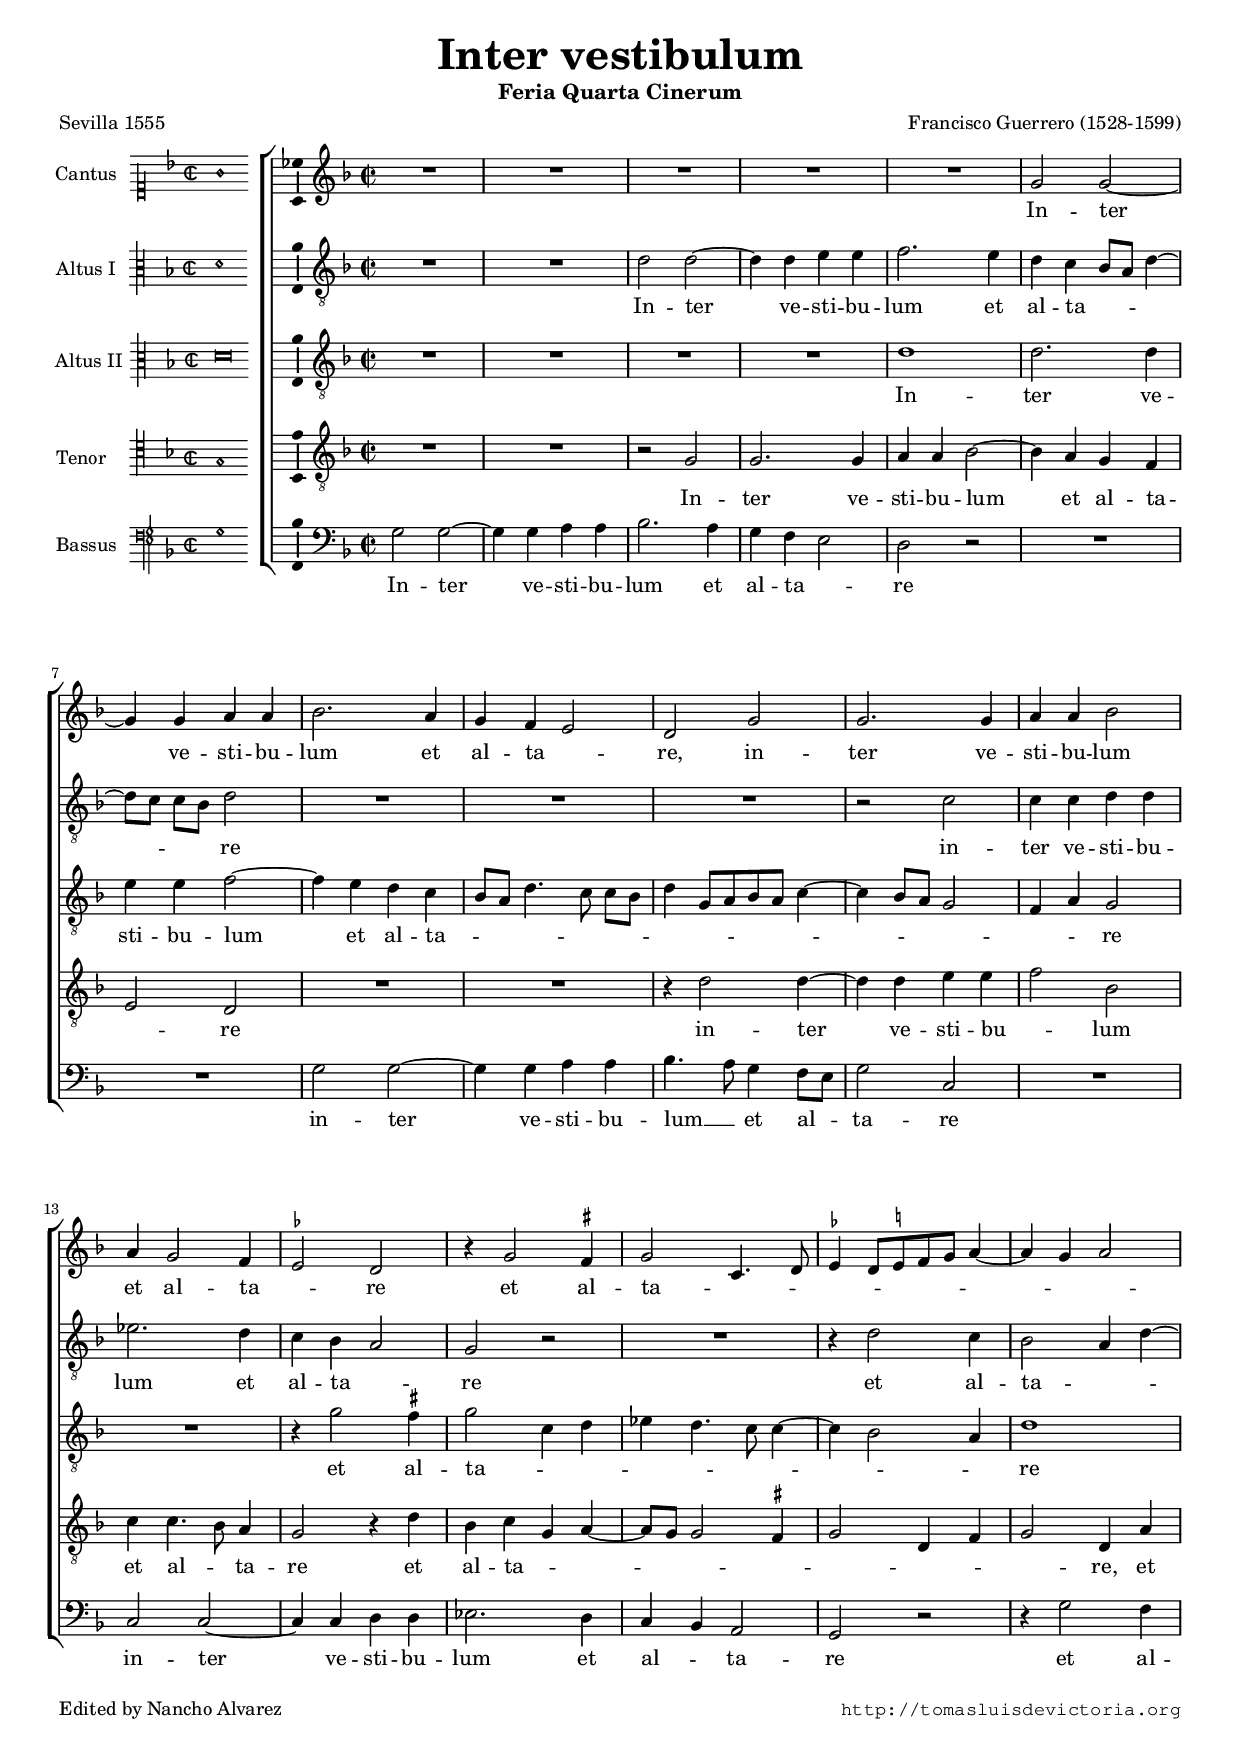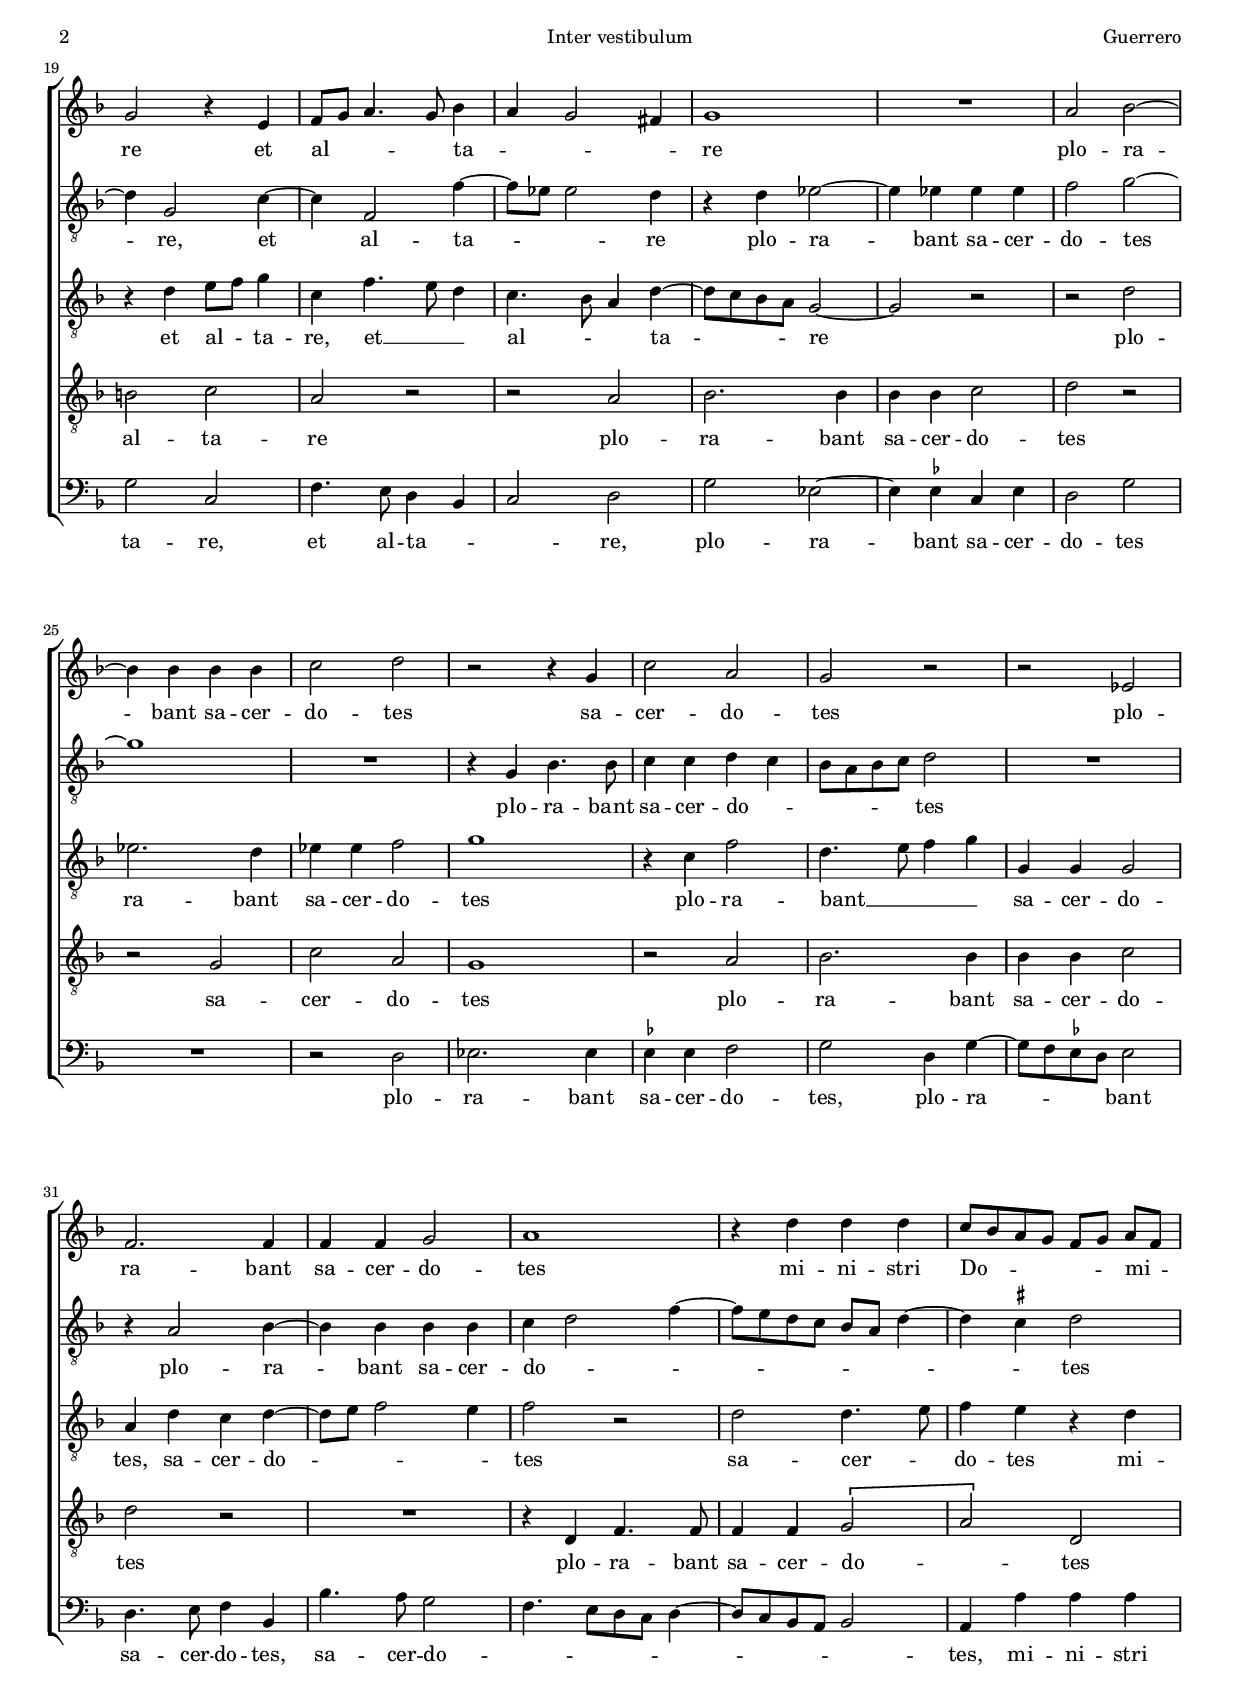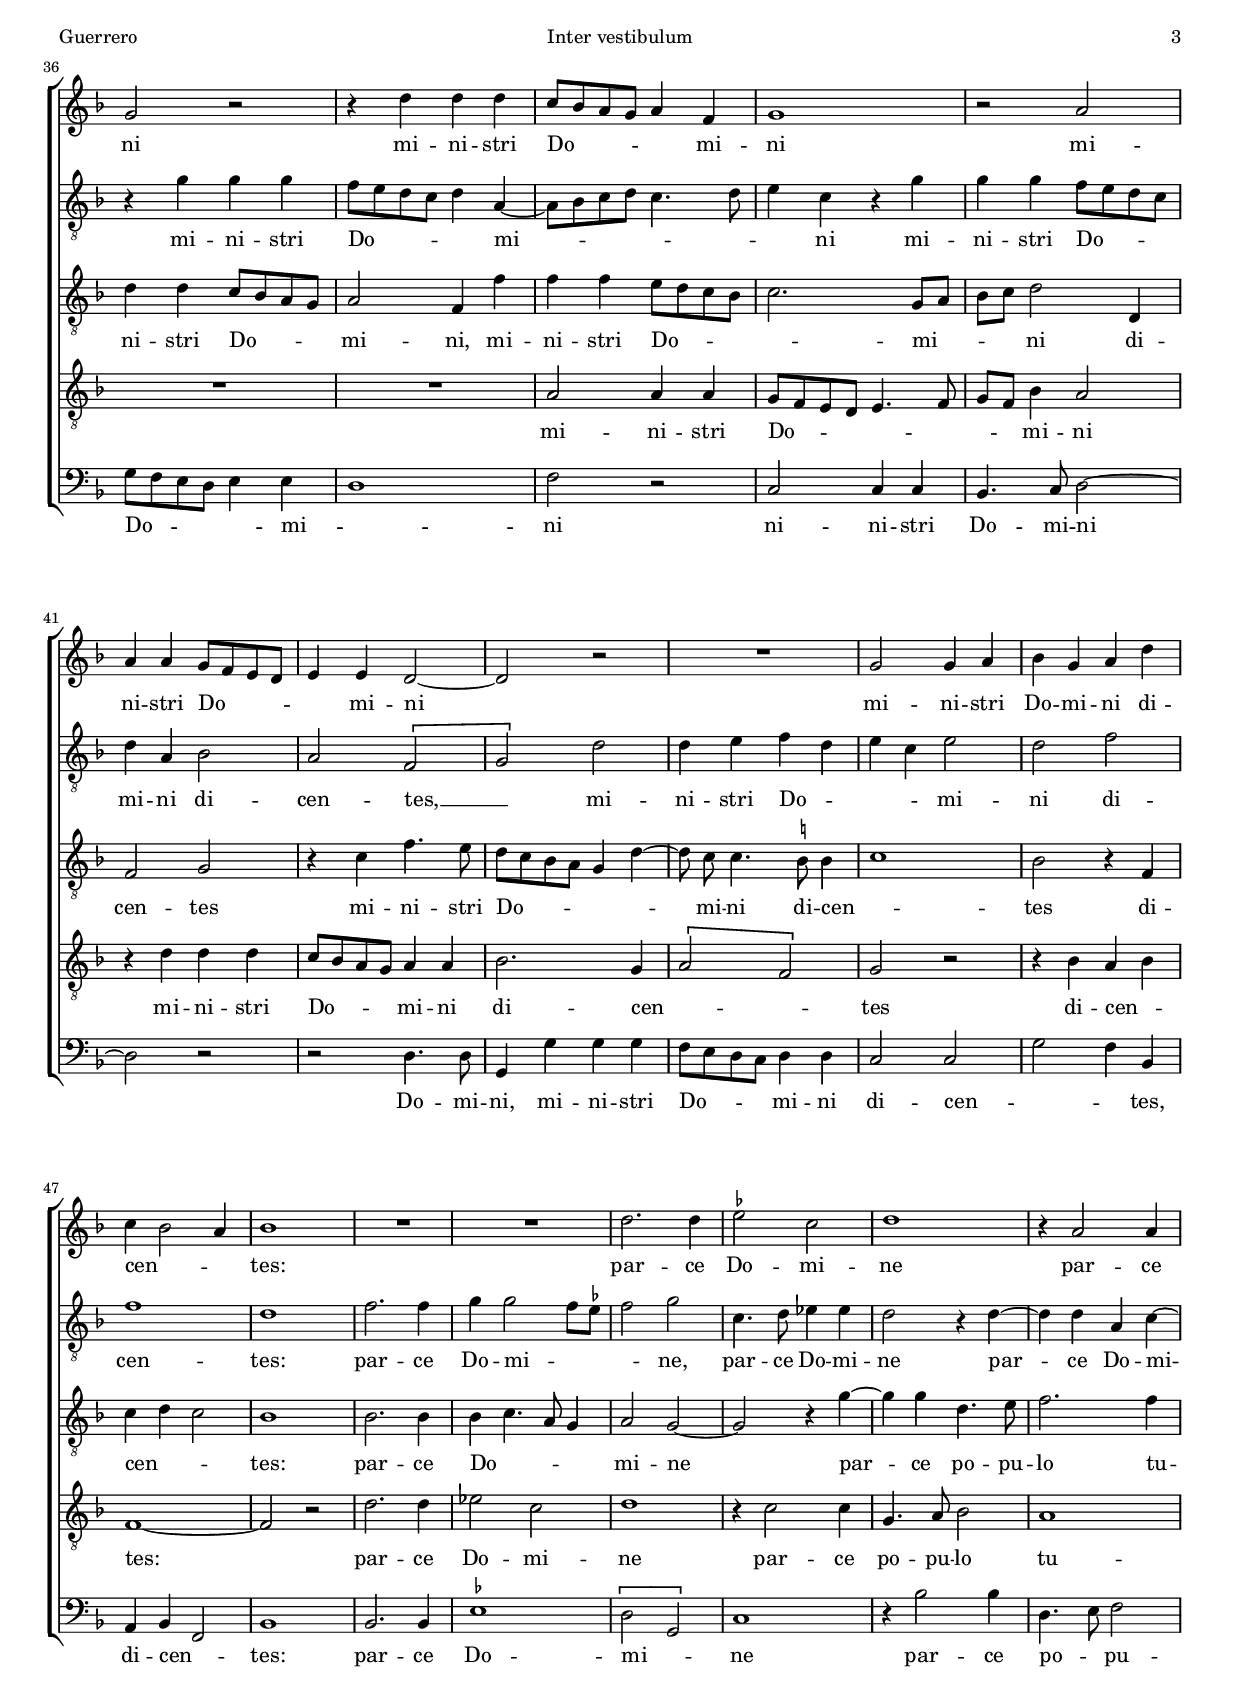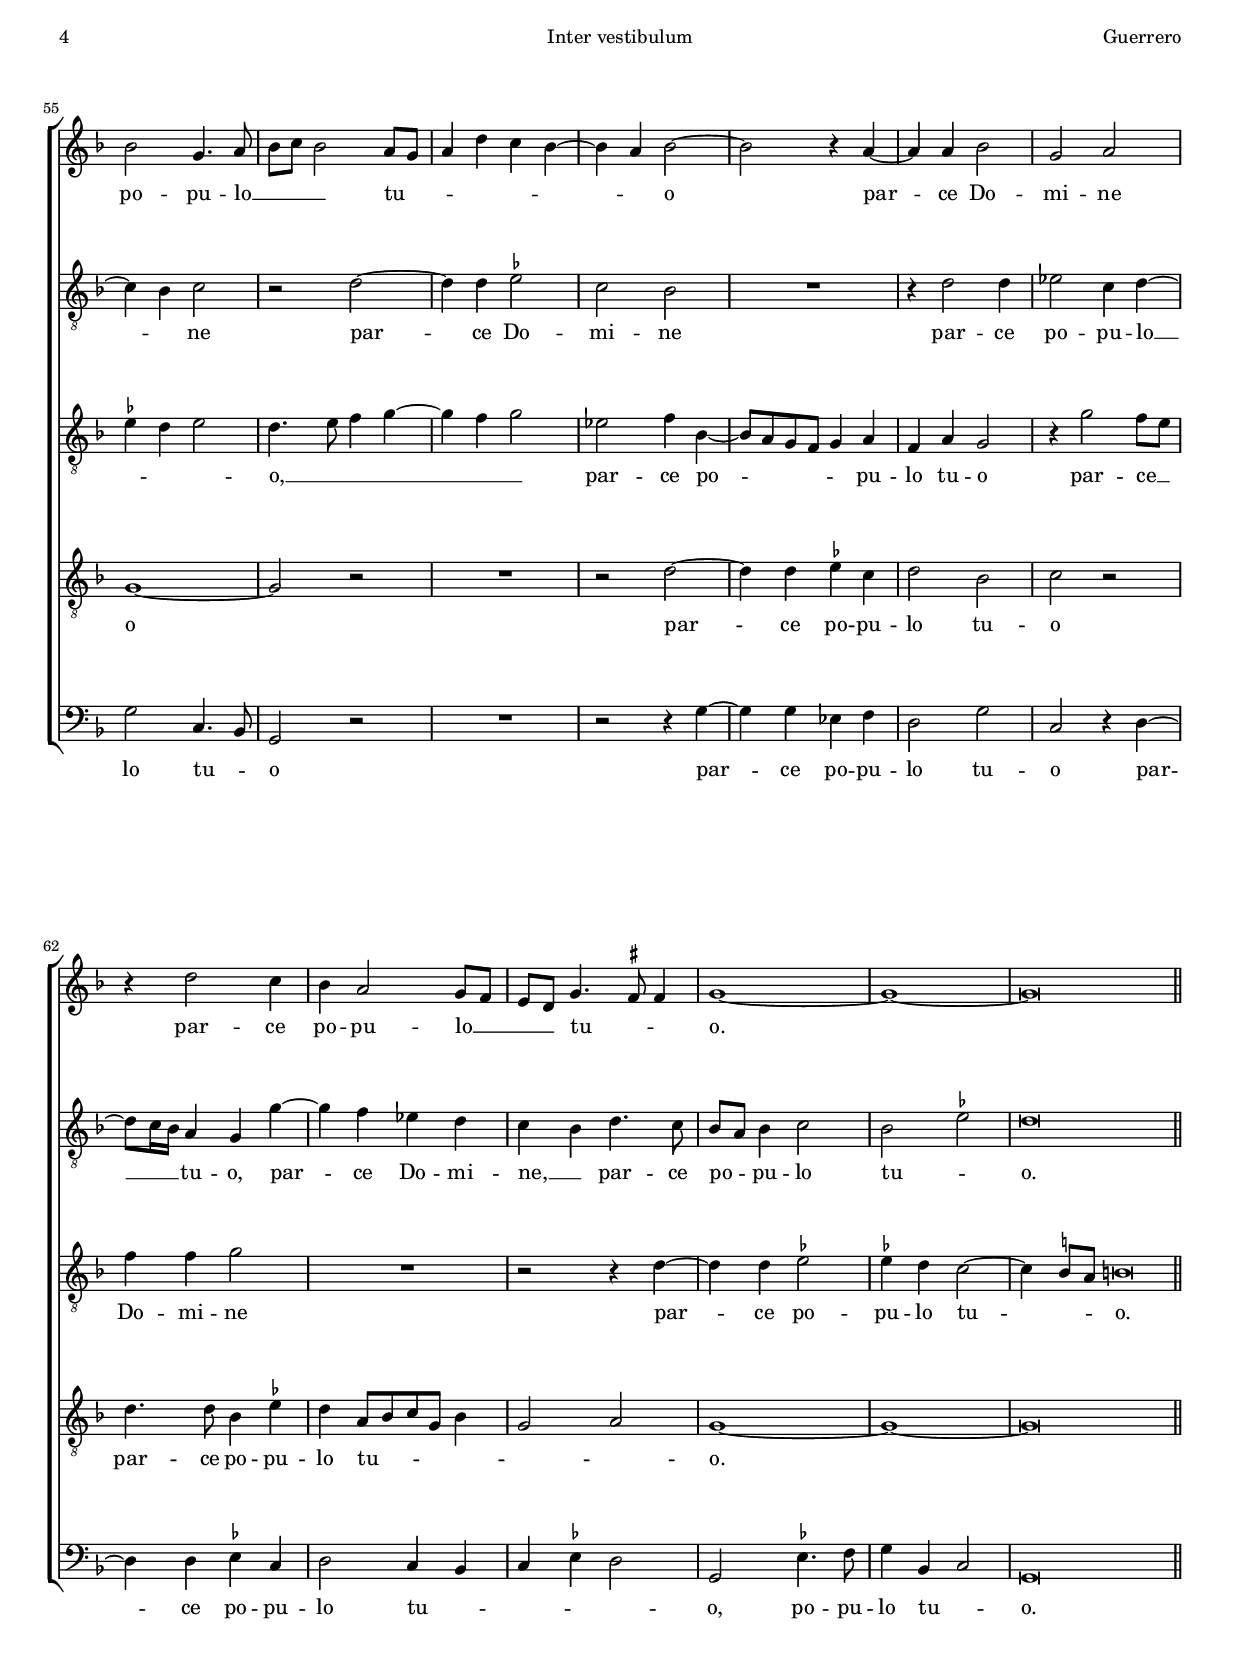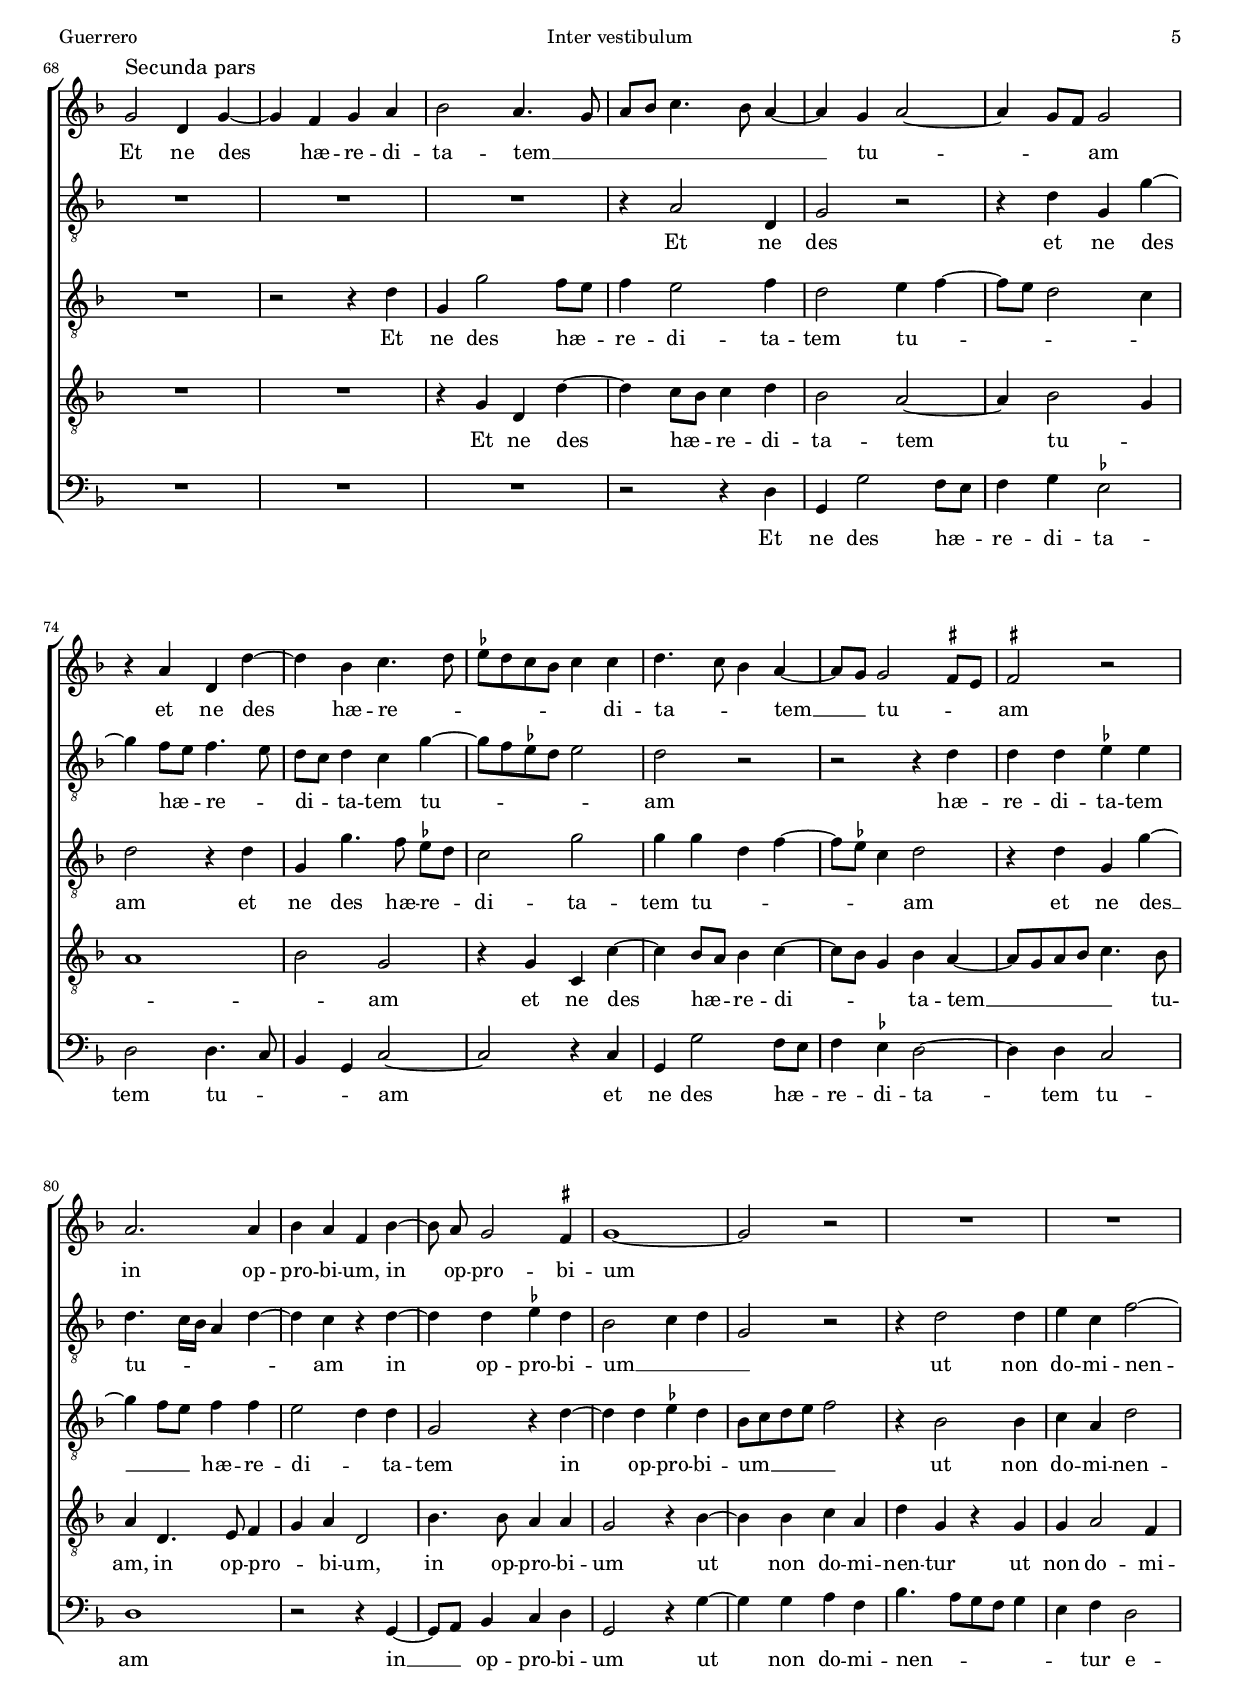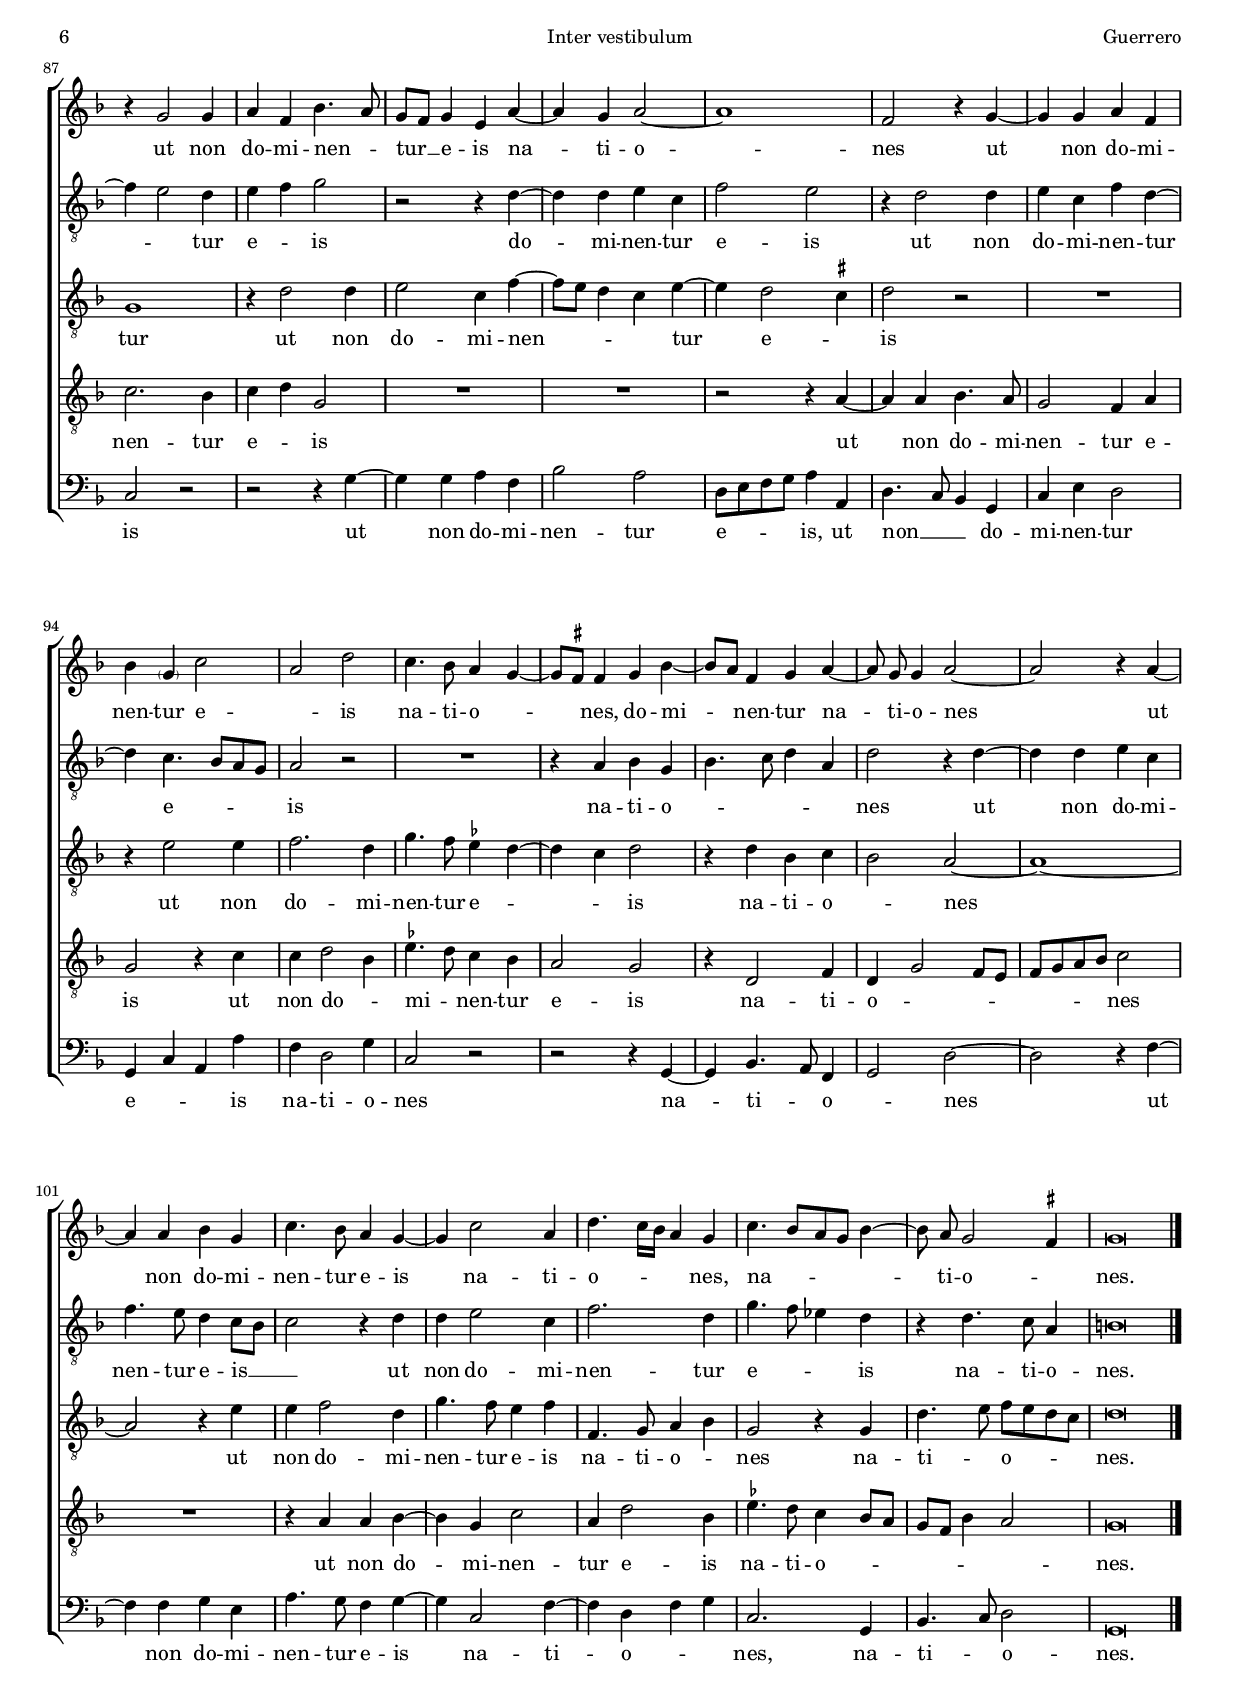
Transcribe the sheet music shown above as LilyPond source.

\version "2.18.0"

#(set-default-paper-size "a4")
#(set-global-staff-size 16.4)
#(ly:set-option 'point-and-click #f)
%mobile -s14.2 -i3.2

italicas=\override LyricText.font-shape = #'italic
rectas=\override LyricText.font-shape = #'upright
ss=\once \set suggestAccidentals = ##t
incipitwidth = 20

htitle="Inter vestibulum"
hcomposer="Guerrero"

\header {
	title=\markup{\fontsize #3 "Inter vestibulum"}
	subtitle="Feria Quarta Cinerum"
	%subsubtitle=\markup{\null \vspace #1 }
	composer="Francisco Guerrero (1528-1599)"
        pdfauthor=\composer
	%opus="(-)"
	poet=\markup{"Sevilla 1555"}
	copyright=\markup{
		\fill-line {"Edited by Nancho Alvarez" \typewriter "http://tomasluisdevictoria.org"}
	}
%	tagline=""
}

global={\key f \major \time 2/2 \skip 1*67 \bar "||" \break
				\skip 1*40 \bar "|." }

cantus=\relative c''{
	R1*5
	g2 g ~
	g4 g a a
	bes2. a4
	g f e2
	d g
	g2. g4
	a a bes2
	a4 g2 f4
	\ss ees2 d
	r4 g2 \ss fis4
	g2 c,4. d8
	\ss ees4 d8[ \ss e f g] a4 ~
	a g a2
	g r4 e
	f8 g a4. g8 bes4
	a4 g2 fis4
	g1
	R1
	a2 bes ~
	bes4 bes bes bes
	c2 d
	r2 r4 g,
	c2 a
	g r
	r ees
	f2. f4
	f f g2
	a1
	r4 d d d 
	c8 bes a g f[ g] a[ f]
	g2 r
	r4 d' d d
	c8 bes a g a4 f 
	g1
	r2 a
	a4 a g8 f e d
	e4 e d2 ~
	d r
	R1
	g2 g4 a
	bes4 g a d
	c bes2 a4
	bes1
	R1*2
	d2. d4
	\ss ees2 c
	d1
	r4 a2 a4
	bes2 g4. a8
	bes c bes2 a8 g
	a4 d c bes ~
	bes a bes2 ~
	bes r4 a ~
	a a bes2
	g2 a
	r4 d2 c4
	bes4 a2 g8 f
	e d g4. \ss fis8 fis4
	g1 ~
	g ~
	g\breve*1/2
	\once \override TextScript.padding = #1.5
	s4*0^\markup{\larger "Secunda pars"}
	g2 d4 g ~
	g f g a
	bes2 a4. g8
	a bes c4. bes8 a4 ~
	a g a2 ~
	a4 g8 f g2
	r4 a d, d' ~
	d bes c4. d8
	\ss ees8 d c bes c4 c
	d4. c8 bes4 a ~
	a8 g g2 \ss fis8 e
	\ss fis2 r
	a2. a4
	bes a f bes ~
	bes8 \noBeam a g2 \ss fis4
	g1 ~
	g2 r
	R1*2
	r4 g2 g4
	a f bes4. a8
	g8 f g4 e a ~
	a g a2 ~
	a1
	f2 r4 g ~
	g g a f
	bes \parenthesize g c2 %! CSIC f
	a d
	c4. bes8 a4 g ~
	g8 \ss fis8 fis4 g bes ~
	bes8 a f4 g a ~
	a8 \noBeam g8 g4 a2 ~
	a r4 a ~
	a a bes g
	c4. bes8 a4 g ~
	g c2 a4
	d4. c16 bes a4 g
	c4. bes8[ a g] bes4 ~
	bes8 \noBeam a g2 \ss fis4
	g\breve*1/2
}

altus=\relative c'{
	R1*2
	d2 d ~
	d4 d e e
	f2. e4 
	d c bes8 a d4 ~
	d8[ c] c[ bes] d2 
	R1*3
	r2 c
	c4 c d d
	ees2. d4
	c bes a2
	g2 r
	R1
	r4 d'2 c4
	bes2 a4 d ~
	d g,2 c4 ~
	c f,2 f'4 ~
	f8 ees8 ees2 d4
	r4 d ees2 ~
	ees4 ees ees ees
	f2 g ~
	g1
	R1
	r4 g,4 bes4. bes8
	c4 c d c
	bes8 a bes c d2
	R1
	r4 a2 bes4 ~
	bes bes bes bes
	c d2 f4 ~
	f8 e d c bes a d4 ~
	d \ss cis4 d2
	r4 g g g
	f8 e d c d4 a ~
	a8 bes c d c4. d8
	e4 c r4 g'
	g4 g f8 e d c
	d4 a bes2
	a \[f
	g\] d'
	d4 e f d
	e c e2
	d2 f
	f1
	d 
	f2. f4
	g4 g2 f8 \ss ees
	f2 g
	c,4. d8 ees4 ees
	d2 r4 d ~
	d4 d a c ~
	c bes c2
	r2 d ~
	d4 d \ss ees2
	c bes
	R1
	r4 d2 d4
	ees2 c4 d ~
	d8 c16 bes a4 g g' ~
	g f ees d
	c bes d4. c8
	bes a bes4 c2
	bes2 \ss ees
	d\breve*1/2
	R1*3
	r4 a2 d,4
	g2 r
	r4 d' g, g' ~
	g4 f8 e f4. e8
	d c d4 c g' ~
	g8 f \ss ees d ees2
	d2 r
	r2 r4 d
	d4 d \ss ees ees
	d4. c16 bes a4 d ~
	d c r4 d ~
	d d \ss ees d
	bes2 c4 d
	g,2 r
	r4 d'2 d4
	e c f2 ~
	f4 e2 d4
	e f g2
	r2 r4 d ~
	d4 d e c
	f2 e
	r4 d2 d4
	e c f d ~
	d4 c4. bes8 a g 
	a2 r
	R1
	r4 a bes g
	bes4. c8 d4 a
	d2 r4 d ~
	d d e c
	f4. e8 d4 c8 bes
	c2 r4 d
	d e2 c4
	f2. d4
	g4. f8 ees4 d
	r4 d4. c8 a4
	b\breve*1/2
}

altusdos=\relative c'{
	R1*4
	d1
	d2. d4
	e4 e f2 ~
	f4 e d c
	bes8 a d4. c8 c[ bes]
	d4 g,8[ a bes a] c4 ~ %! sic?
	c bes8 a g2
	f4 a g2
	R1
	r4 g'2 \ss fis4
	g2 c,4 d
	ees d4. c8 c4 ~
	c bes2 a4
	d1
	r4 d e8 f g4
	c, f4. e8 d4
	c4. bes8 a4 d ~
	d8 c bes a g2 ~
	g r
	r d'
	ees2. d4
	ees4 ees f2
	g1
	r4 c, f2
	d4. e8 f4 g
	g,4 g g2
	a4 d c d ~
	d8 e f2 e4
	f2 r
	d2 d4. e8
	f4 e r4 d
	d d c8 bes a g
	a2 f4 f'
	f4 f e8 d c bes
	c2. g8 a 
	bes c d2 d,4
	f2 g
	r4 c f4. e8
	d c bes a g4 d' ~
	d8 \noBeam c c4. \ss b8 b4
	c1
	bes2 r4 f
	c' d c2
	bes1
	bes2. bes4
	bes c4. a8 g4
	a2 g ~
	g r4 g' ~
	g g d4. e8
	f2. f4
	\ss ees4 d ees2
	d4. e8 f4 g ~
	g f g2
	ees2 f4 bes, ~
	bes8 a g f g4 a
	f a g2
	r4 g'2 f8 e
	f4 f g2
	R1
	r2 r4 d ~
	d d \ss ees2
	\ss ees4 d c2 ~
	c4 \ss b8 a b!\breve*1/4
	R1
	r2 r4 d
	g, g'2 f8 e
	f4 e2 f4
	d2 e4 f ~
	f8 e d2 c4
	d2 r4 d
	g, g'4. f8 \ss ees[ d]
	c2 g'
	g4 g d f ~
	f8 \ss ees c4 d2
	r4 d g, g' ~
	g f8 e f4 f
	e2 d4 d
	g,2 r4 d' ~
	d d \ss ees d
	bes8 c d e f2
	r4 bes,2 bes4
	c a d2
	g,1
	r4 d'2 d4
	e2 c4 f ~
	f8 e d4 c e ~
	e d2 \ss cis4
	d2 r
	R1
	r4 e2 e4
	f2. d4
	g4. f8 \ss ees4 d ~
	d c d2
	r4 d bes c
	bes2 a ~
	a1 ~
	a2 r4 e'
	e f2 d4
	g4. f8 e4 f
	f,4. g8 a4 bes
	g2 r4 g
	d'4. e8 f e d c
	d\breve*1/2
}

tenor=\relative c'{
	R1*2
	r2 g
	g2. g4
	a a bes2 ~
	bes4 a g f
	e2 d
	R1*2
	r4 d'2 d4 ~
	d d e e
	f2 bes,
	c4 c4. bes8 a4
	g2 r4 d'
	bes c g a ~
	a8 g g2 \ss fis4
	g2 d4 f
	g2 d4 a'
	b2 c
	a r
	r a
	bes2. bes4
	bes bes c2
	d r
	r g,
	c a
	g1
	r2 a
	bes2. bes4
	bes bes c2
	d r
	R1
	r4 d,4 f4. f8
	f4 f \[g2
	a\] d,
	R1*2
	a'2 a4 a
	g8 f e d e4. f8
	g8 f bes4 a2
	r4 d d d
	c8 bes a g a4 a
	bes2. g4
	\[a2 f\]
	g2 r
	r4 bes a bes
	f1 ~
	f2 r
	d'2. d4
	ees2 c
	d1
	r4 c2 c4
	g4. a8 bes2
	a1 
	g1 ~
	g2 r
	R1
	r2 d' ~
	d4 d \ss ees c
	d2 bes
	c r
	d4. d8 bes4 \ss ees
	d a8[ bes c g] bes4
	g2 a
	g1 ~
	g ~
	g\breve*1/2
	R1*2
	r4 g d d'4 ~
	d c8 bes c4 d
	bes2 a ~
	a4 bes2 g4
	a1
	bes2 g
	r4 g c, c' ~
	c bes8 a bes4 c ~
	c8 bes g4 bes a ~
	a8 g a bes c4. bes8
	a4 d,4. e8 f4
	g a d,2
	bes'4. bes8 a4 a
	g2 r4 bes ~
	bes bes c a
	d g, r4 g
	g a2 f4
	c'2. bes4
	c d g,2
	R1*2
	r2 r4 a ~
	a a bes4. a8
	g2 f4 a
	g2 r4 c
	c d2 bes4
	\ss ees4. d8 c4 bes
	a2 g
	r4 d2 f4
	d g2 f8 e
	f g a bes c2
	R1
	r4 a a bes ~
	bes g c2
	a4 d2 bes4
	\ss ees4. d8 c4 bes8 a
	g f bes4 a2
	g\breve*1/2
}

bassus=\relative c'{
	g2 g ~
	g4 g a a
	bes2. a4
	g f e2
	d r
	R1*2
	g2 g ~
	g4 g a a
	bes4. a8 g4 f8 e
	g2 c,
	R1
	c2 c ~
	c4 c d d
	ees2. d4
	c bes a2
	g r
	r4 g'2 f4
	g2 c,
	f4. e8 d4 bes
	c2 d
	g ees ~
	ees4 \ss ees c ees
	d2 g
	R1
	r2 d
	ees2. ees4
	\ss ees4 ees f2
	g d4 g ~
	g8 f \ss ees d ees2
	d4. e8 f4 bes,
	bes'4. a8 g2
	f4. e8[ d c] d4 ~
	d8 c bes a bes2
	a4 a' a a
	g8 f e d e4 e
	d1
	f2 r
	c2 c4 c
	bes4. c8 d2 ~
	d r
	r d4. d8
	g,4 g' g g
	f8 e d c d4 d 
	c2 c
	g'2 f4 bes,
	a bes f2
	bes1
	bes2. bes4
	\ss ees1
	\[d2 g,\]
	c1
	r4 bes'2 bes4
	d,4. e8 f2
	g c,4. bes8 
	g2 r
	R1
	r2 r4 g' ~
	g g ees4 f
	d2 g
	c,2 r4 d ~
	d d \ss ees4 c
	d2 c4 bes
	c \ss ees d2
	g, \ss ees'4. f8
	g4 bes, c2
	g\breve*1/2
	R1*3
	r2 r4 d'
	g, g'2 f8 e
	f4 g \ss ees2
	d2 d4. c8
	bes4 g c2 ~
	c r4 c
	g g'2 f8 e
	f4 \ss ees d2 ~
	d4 d c2
	d1
	r2 r4 g, ~
	g8 a bes4 c d
	g,2 r4 g' ~
	g4 g a f
	bes4. a8[ g f] g4
	e4 f d2
	c r
	r2 r4 g' ~
	g g a f
	bes2 a
	d,8 e f g a4 a,
	d4. c8 bes4 g
	c e d2
	g,4 c a a'
	f d2 g4
	c,2 r
	r2 r4 g ~
	g bes4. a8 f4
	g2 d' ~
	d r4 f ~
	f4 f g e
	a4. g8 f4 g ~
	g c,2 f4 ~
	f d f g 
	c,2. g4
	bes4. c8 d2
	g,\breve*1/2
}

textocantus=\lyricmode{
In -- ter ve -- sti -- bu -- lum  et al -- ta -- _ re,
in -- ter ve -- sti -- bu -- lum et al -- ta -- _ re
et al -- ta -- _ _ _ _ _ _ _ _ _ _ re
et al -- _ _ _ ta -- _ _ _ re
plo -- ra -- bant sa -- cer -- do -- tes
sa -- cer -- do -- tes
plo -- ra -- bant sa -- cer -- do -- tes
mi -- ni -- stri Do -- _ _ _ _ _ mi -- _ ni
mi -- ni -- stri Do -- _ _ _ _ mi -- ni
mi -- ni -- stri Do -- _ _ _ _ mi -- ni
mi -- ni -- stri Do -- mi -- ni di -- cen -- _ _ tes:
par -- ce Do -- mi -- ne
par -- ce po -- pu -- lo __ _ _ _ tu -- _ _ _ _ _ _ o
par -- ce Do -- mi -- ne
par -- ce po -- pu -- lo __ _ _ _ tu -- _ _ o.
Et ne des hæ -- re -- di -- ta -- tem __ _ _ _ _ _ _ tu -- _ _ _ am
et ne des hæ -- re -- _ _ _ _ _ _ di -- ta -- _ _ tem __ _ tu -- _ _ am
in op -- pro -- bi -- um,
in op -- pro -- bi -- um
ut non do -- mi -- nen -- _ tur __ _ e -- is na -- ti -- o -- nes
ut non do -- mi -- nen -- tur e -- _ is na -- ti -- o -- _ _ nes,
do -- mi -- _ nen -- tur na -- ti -- o -- nes
ut non do -- mi -- nen -- tur e -- is na -- ti -- o -- _ _ _ nes,
na -- _ _ _ _ ti -- o -- _ nes. 
}

textoaltus=\lyricmode{
In -- ter ve -- sti -- bu -- lum et al -- ta -- _ _ _ _ _ _ re
in -- ter ve -- sti -- bu -- lum et al -- ta -- _ re
et al -- ta -- _ _ re,
et al -- ta -- _ _ re
plo -- ra -- bant sa -- cer -- do -- tes
plo -- ra -- bant sa -- cer -- do -- _ _ _ _ _ tes
plo -- ra -- bant sa -- cer -- do -- _ _ _ _ _ _ _ _ _ tes
mi -- ni -- stri Do -- _ _ _ _ mi -- _ _ _ _ _ _ ni
mi -- ni -- stri Do -- _ _ _ mi -- ni di -- cen -- tes, __ _
mi -- ni -- stri Do -- _ _ _ mi -- ni di -- cen -- tes:
par -- ce Do -- mi -- _ _ _ ne,
par -- ce Do -- mi -- ne
par -- ce Do -- mi -- _ ne
par -- ce Do -- mi -- ne
par -- ce po -- pu -- lo __ _ _ tu -- o,
par -- ce Do -- mi -- ne, __ _
par -- ce po -- _ pu -- lo tu -- _ o.
Et ne des
et ne des hæ -- _ re -- _ di -- _ ta -- tem tu -- _ _ _ _ am
hæ -- re -- di -- ta -- tem tu -- _ _ _ _ am
in op -- pro -- bi -- um __ _ _ _ 
ut non do -- mi -- nen -- _ tur e -- _ is
do -- mi -- nen -- tur e -- is
ut non do -- mi -- nen -- tur e -- _ _ _ is
na -- ti -- o -- _ _ _ _ nes
ut non do -- mi -- nen -- tur e -- is __ _ _ 
ut non do -- mi -- nen -- tur e -- _ _ is
na -- ti -- o -- nes.
}

textoaltusdos=\lyricmode{
In -- ter ve -- sti -- bu -- lum et al -- ta -- _ _ _ _ _ _ _ _ _ _ _ _ _ _ _ _ _ re
et al -- ta -- _ _ _ _ _ _ _ _ re
et al -- _ ta -- re,
et __ _ _ al -- _ _ ta -- _ _ _ re
plo -- ra -- bant sa -- cer -- do -- tes
plo -- ra -- bant __ _ _ _ sa -- cer -- do -- tes,
sa -- cer -- do -- _ _ _ tes
sa -- cer -- _ do -- tes
mi -- ni -- stri Do -- _ _ _ mi -- ni,
mi -- ni -- stri Do -- _ _ _ _ mi -- _ _ _ ni di -- cen -- tes
mi -- ni -- stri Do -- _ _ _ _ _ mi -- ni di -- cen -- _ tes
di -- cen -- _ _ tes:
par -- ce Do -- _ _ _ mi -- ne
par -- ce po -- pu -- lo tu -- _ _ _ o, __ _ _ _ _ _
par -- ce po -- _ _ _ _ pu -- lo tu -- o
par -- ce __ _ Do -- mi -- ne
par -- ce po -- pu -- lo tu -- _ _ o.
Et ne des hæ -- _ re -- di -- ta -- tem tu -- _ _ _ _ am
et ne des hæ -- re -- _ di -- ta -- tem tu -- _ _ _ _ am
et ne des __ _ _ hæ -- re -- di -- _ ta -- tem
in op -- pro -- bi -- um __ _ _ _ _ 
ut non do -- mi -- nen -- tur
ut non do -- mi -- nen -- _ _ _ tur e -- _ is
ut non do -- mi -- nen -- tur e -- _ _ is
na -- ti -- o -- _ nes
ut non do -- mi -- nen -- tur e -- is na -- ti -- o -- _ nes
na -- ti -- _ o -- _ _ _ nes.
}

textotenor=\lyricmode{
In -- ter ve -- sti -- bu -- lum et al -- ta -- _ re
in -- ter ve -- sti -- bu -- _ lum et al -- _ ta -- re
et al -- ta -- _ _ _ _ _ _ _ _ _ re,
et al -- ta -- re
plo -- ra -- bant sa -- cer -- do -- tes
sa -- cer -- do -- tes
plo -- ra -- bant sa -- cer -- do -- tes
plo -- ra -- bant sa -- cer -- do -- _ tes
mi -- ni -- stri Do -- _ _ _ _ _ _ _ mi -- ni
mi -- ni -- stri Do -- _ _ _ mi -- ni di -- cen -- _ _ tes
di -- cen -- _ tes:
par -- ce Do -- mi -- ne
par -- ce po -- pu -- lo tu -- o
par -- ce po -- pu -- lo tu -- o
par -- ce po -- pu -- lo tu -- _ _ _ _ _ _ o.
Et ne des hæ -- _ re -- di -- ta -- tem tu -- _ _ _ am
et ne des hæ -- _ re -- di -- _ _ ta -- tem __ _ _ _ _ tu -- am,
in op -- pro -- _ bi -- um,
in op -- pro -- bi -- um
ut non do -- mi -- nen -- tur
ut non do -- mi -- nen -- tur e -- _ is
ut non do -- mi -- nen -- tur e -- is
ut non do -- _ mi -- _ nen -- tur e -- is
na -- ti -- o -- _ _ _ _ _ _ _ nes
ut non do -- mi -- nen -- tur e -- is na -- ti -- o -- _ _ _ _ _ _ nes.
}

textobassus=\lyricmode{
In -- ter ve -- sti -- bu -- lum et al -- ta -- _ re
in -- ter ve -- sti -- bu -- lum __ _ et al -- _ ta -- re
in -- ter ve -- sti -- bu -- lum et al -- _ ta -- re
et al -- ta -- re,
et al -- ta -- _ _ re,
plo -- ra -- bant sa -- cer -- do -- tes
plo -- ra -- bant sa -- cer -- do -- tes,
plo -- ra -- _ _ _ bant sa -- cer -- do -- tes,
sa -- cer -- do -- _ _ _ _ _ _ _ _ _ tes,
mi -- ni -- stri Do -- _ _ _ _ mi -- _ ni
ni -- ni -- stri Do -- mi -- ni
Do -- mi -- ni,
mi -- ni -- stri Do -- _ _ _ mi -- ni
di -- cen -- _ _ tes,
di -- cen -- _ tes:
par -- ce Do -- mi -- _ ne
par -- ce po -- _ pu -- lo tu -- _ o
par -- ce po -- pu -- lo tu -- o
par -- ce po -- pu -- lo tu -- _ _ _ _ o,
po -- pu -- lo tu -- _ o.
Et ne des hæ -- _ re -- di -- ta -- tem tu -- _ _ _ am
et ne des hæ -- _ re -- di -- ta -- tem tu -- am
in __ _ op -- pro -- bi -- um
ut non do -- mi -- nen -- _ _ _ _ _ tur e -- is
ut non do -- mi -- nen -- tur e -- _ _ _ is,
ut non __ _ _ do -- mi -- nen -- tur e -- _ _ is
na -- ti -- o -- nes
na -- ti -- _ o -- _ nes
ut non do -- mi -- nen -- tur e -- is na -- ti -- o -- _ _ nes,
na -- ti -- _ o -- nes.
}

incipitcantus=\markup{
	\score{
		{ 
		\set Staff.instrumentName="Cantus  "
		\override NoteHead.style = #'neomensural
		\override Rest.style = #'neomensural
		\override Staff.TimeSignature.style = #'neomensural
		\cadenzaOn 
		\clef "petrucci-c1"
		\key f \major
		\time 2/2
		g'1
		} 
	\layout {
		\context {\Voice
			\remove Ligature_bracket_engraver
			\consists Mensural_ligature_engraver
		}
		line-width=\incipitwidth
		indent = 0
	}
	}
}

incipitaltus=\markup{
	\score{
		{ 
		\set Staff.instrumentName="Altus I  "
		\override NoteHead.style = #'neomensural
		\override Rest.style = #'neomensural
		\override Staff.TimeSignature.style = #'neomensural
		\cadenzaOn 
		\clef "petrucci-c3"
		\key f \major
		\time 2/2
		d'1
		} 
	\layout {
		\context {\Voice
			\remove Ligature_bracket_engraver
			\consists Mensural_ligature_engraver
		}
		line-width=\incipitwidth
		indent = 0
	}
	}
}

incipitaltusdos=\markup{
	\score{
		{ 
		\set Staff.instrumentName="Altus II "
		\override NoteHead.style = #'neomensural
		\override Rest.style = #'neomensural
		\override Staff.TimeSignature.style = #'neomensural
		\cadenzaOn 
		\clef "petrucci-c3"
		\key f \major
		\time 2/2
		d'\breve
		} 
	\layout {
		\context {\Voice
			\remove Ligature_bracket_engraver
			\consists Mensural_ligature_engraver
		}
		line-width=\incipitwidth
		indent = 0
	}
	}
}

incipittenor=\markup{
	\score{
		{ 
		\set Staff.instrumentName="Tenor    "
		\override NoteHead.style = #'neomensural 
		\override Rest.style = #'neomensural
		\override Staff.TimeSignature.style = #'neomensural
		\cadenzaOn 
		\clef "petrucci-c4"
		\key f \major
		\time 2/2
		g1
		} 
	\layout {
		\context {\Voice
			\remove Ligature_bracket_engraver
			\consists Mensural_ligature_engraver
		}
		line-width=\incipitwidth
		indent=0
	}
	}
}

incipitbassus=\markup{
	\score{
		{ 
		\set Staff.instrumentName="Bassus  "
		\override NoteHead.style = #'neomensural 
		\override Rest.style = #'neomensural
		\override Staff.TimeSignature.style = #'neomensural
		\cadenzaOn 
		\clef "petrucci-f4"
		\key f \major
		\time 2/2
		g1
		} 
	\layout {
		\context {\Voice
			\remove Ligature_bracket_engraver
			\consists Mensural_ligature_engraver
		}
		line-width=\incipitwidth
		indent=0
	}
	}
}



\score {\transpose c' c'{
\new ChoirStaff<<

	\new Staff <<\global
	\new Voice="v1" {
		\set Staff.instrumentName=\incipitcantus
		\clef "treble"
		\cantus }
	\new Lyrics \lyricsto "v1" {\textocantus }
	>>

	\new Staff <<\global
	\new Voice="v2" {
		\set Staff.instrumentName=\incipitaltus
		\clef "G_8"
		\altus }
	\new Lyrics \lyricsto "v2" {\textoaltus }
	>>

	\new Staff <<\global
	\new Voice="v5" {
		\set Staff.instrumentName=\incipitaltusdos
		\clef "G_8"
		\altusdos }
	\new Lyrics \lyricsto "v5" {\textoaltusdos }
	>>
	
	\new Staff <<\global
	\new Voice="v3" {
		\set Staff.instrumentName=\incipittenor
		\clef "G_8"
		\tenor }
	\new Lyrics \lyricsto "v3" {\textotenor }
	>>

	\new Staff <<\global
	\new Voice="v4" {
		\set Staff.instrumentName=\incipitbassus
		\clef "bass"
		\bassus }
	\new Lyrics \lyricsto "v4" {\textobassus }
	>>
	
>>

	}%transpose

\layout{ 
	\context {\Lyrics 
		\override VerticalAxisGroup.staff-affinity = #UP
		\override VerticalAxisGroup.nonstaff-relatedstaff-spacing =
			#'((basic-distance . 0) (minimum-distance . 0) (padding . 1))
		\override LyricText.font-size = #1.2
		\override LyricHyphen.minimum-distance = #0.5
	}
	\context {\Score 
		tempoHideNote = ##t
		\override BarNumber.padding = #2 
	}
	\context {\Voice 
		%melismaBusyProperties = #'()
		%autoBeaming = ##f
	}
	\context {\Staff 
                %\RemoveEmptyStaves
                %\override VerticalAxisGroup.remove-first = ##t
		\override VerticalAxisGroup.staff-staff-spacing =
			#'((basic-distance . 11) (minimum-distance . 0) (padding . 1))
		\consists Ambitus_engraver 
		\override LigatureBracket.padding = #1
	}
}

%\midi { \mtempo }

}


\paper{
	evenHeaderMarkup=\markup  \fill-line { \fromproperty #'page:page-number-string \htitle \hcomposer }
	oddHeaderMarkup= \markup  \fill-line { \on-the-fly #not-first-page \hcomposer \on-the-fly #not-first-page \htitle \on-the-fly #not-first-page \fromproperty #'page:page-number-string }
	%system-count=20
	%page-count = 8
	ragged-last-bottom = ##f
	indent=3.6\cm
	system-system-spacing =
	#'((basic-distance . 20) (minimum-distance . 0) (padding . 5))
	top-system-spacing = % header
	#'((basic-distance . 9) (minimum-distance . 0) (padding . 0))
	last-bottom-spacing = % footer
	#'((basic-distance . 12) (minimum-distance . 0) (padding . 0))
	markup-system-spacing.padding = #1.5
}
